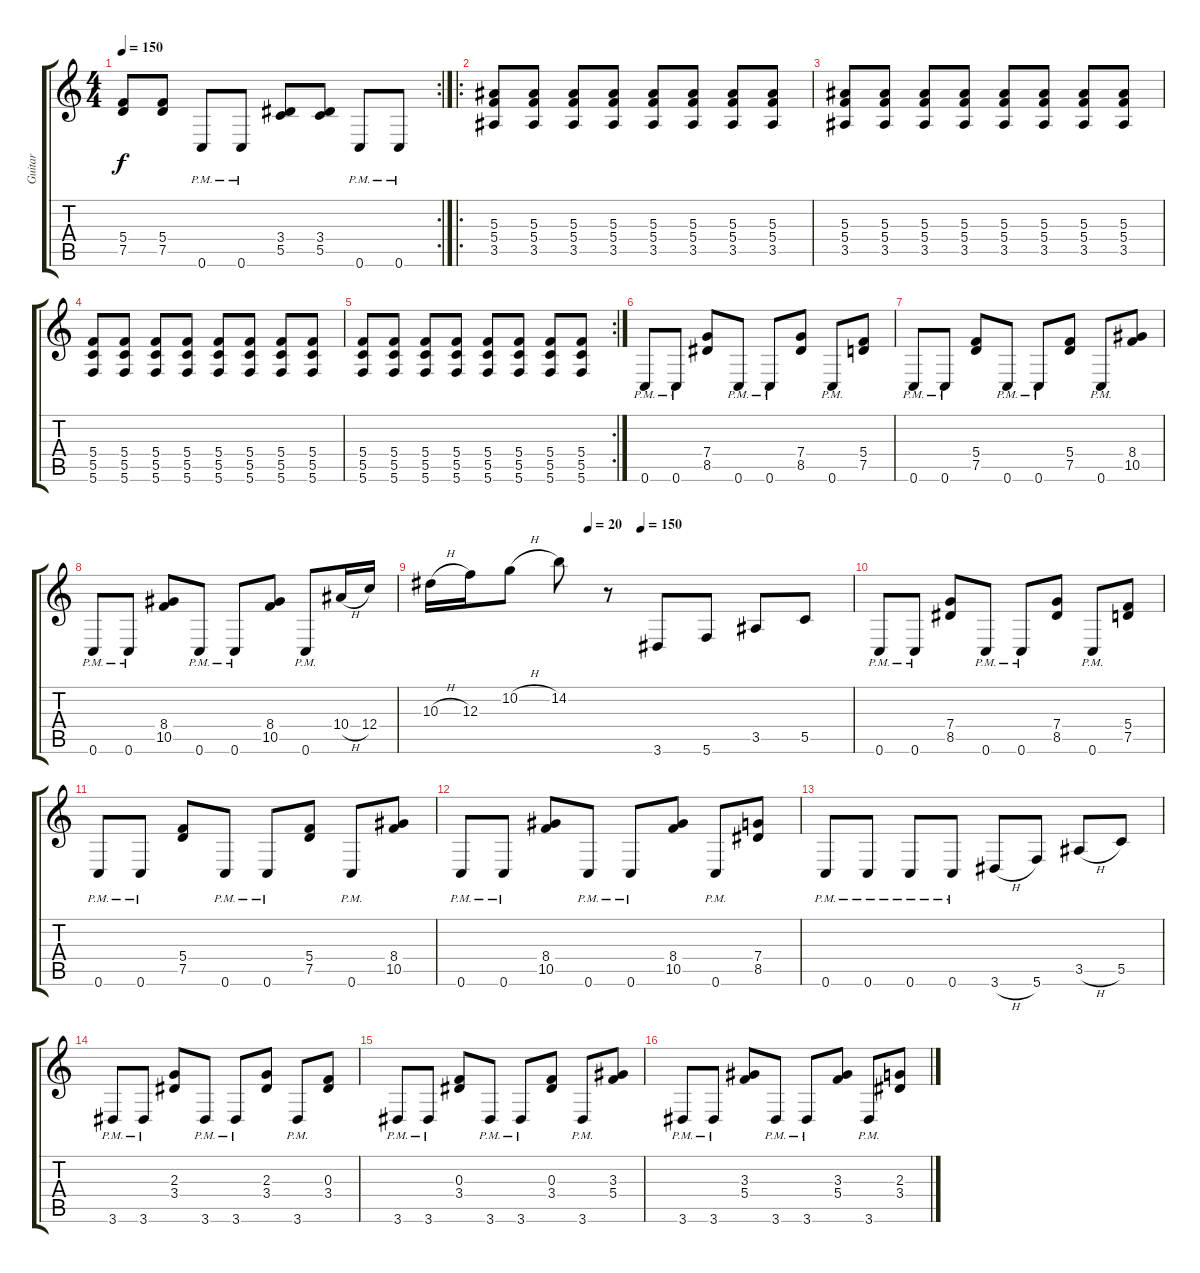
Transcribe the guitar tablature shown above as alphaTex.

\track ("Guitar" "Guitar") {instrument distortionguitar}
\staff {score tabs}
\tuning (D4 A3 F3 C3 G2 C2) {hide}
\rc 2
\ts (4 4)
\tempo 150
\clef g2
\ks c
(5.4 7.5).8{dy f} (5.4 7.5).8 0.6{pm}.8 0.6{pm}.8 (3.4 5.5).8 (3.4 5.5).8 0.6{pm}.8 0.6{pm}.8 |
\ro
(5.3 5.4 3.5).8 (5.3 5.4 3.5).8 (5.3 5.4 3.5).8 (5.3 5.4 3.5).8 (5.3 5.4 3.5).8 (5.3 5.4 3.5).8 (5.3 5.4 3.5).8 (5.3 5.4 3.5).8 |
(5.3 5.4 3.5).8 (5.3 5.4 3.5).8 (5.3 5.4 3.5).8 (5.3 5.4 3.5).8 (5.3 5.4 3.5).8 (5.3 5.4 3.5).8 (5.3 5.4 3.5).8 (5.3 5.4 3.5).8 |
(5.4 5.5 5.6).8 (5.4 5.5 5.6).8 (5.4 5.5 5.6).8 (5.4 5.5 5.6).8 (5.4 5.5 5.6).8 (5.4 5.5 5.6).8 (5.4 5.5 5.6).8 (5.4 5.5 5.6).8 |
\rc 2
(5.4 5.5 5.6).8 (5.4 5.5 5.6).8 (5.4 5.5 5.6).8 (5.4 5.5 5.6).8 (5.4 5.5 5.6).8 (5.4 5.5 5.6).8 (5.4 5.5 5.6).8 (5.4 5.5 5.6).8 |
0.6{pm}.8 0.6{pm}.8 (7.4 8.5).8 0.6{pm}.8 0.6{pm}.8 (7.4 8.5).8 0.6{pm}.8 (5.4 7.5).8 |
0.6{pm}.8 0.6{pm}.8 (5.4 7.5).8 0.6{pm}.8 0.6{pm}.8 (5.4 7.5).8 0.6{pm}.8 (8.4 10.5).8 |
0.6{pm}.8 0.6{pm}.8 (8.4 10.5).8 0.6{pm}.8 0.6{pm}.8 (8.4 10.5).8 0.6{pm}.8 10.4{h}.16 12.4.16 |
\tempo (20 0.375)
\tempo (150 0.5)
10.3{h}.16 12.3.16 10.2{h}.8 14.2.8 r.8 3.6.8 5.6.8 3.5.8 5.5.8 |
0.6{pm}.8 0.6{pm}.8 (7.4 8.5).8 0.6{pm}.8 0.6{pm}.8 (7.4 8.5).8 0.6{pm}.8 (5.4 7.5).8 |
0.6{pm}.8 0.6{pm}.8 (5.4 7.5).8 0.6{pm}.8 0.6{pm}.8 (5.4 7.5).8 0.6{pm}.8 (8.4 10.5).8 |
0.6{pm}.8 0.6{pm}.8 (8.4 10.5).8 0.6{pm}.8 0.6{pm}.8 (8.4 10.5).8 0.6{pm}.8 (7.4 8.5).8 |
0.6{pm}.8 0.6{pm}.8 0.6{pm}.8 0.6{pm}.8 3.6{h}.8 5.6.8 3.5{h}.8 5.5.8 |
3.6{pm}.8 3.6{pm}.8 (2.3 3.4).8 3.6{pm}.8 3.6{pm}.8 (2.3 3.4).8 3.6{pm}.8 (0.3 3.4).8 |
3.6{pm}.8 3.6{pm}.8 (0.3 3.4).8 3.6{pm}.8 3.6{pm}.8 (0.3 3.4).8 3.6{pm}.8 (3.3 5.4).8 |
3.6{pm}.8 3.6{pm}.8 (3.3 5.4).8 3.6{pm}.8 3.6{pm}.8 (3.3 5.4).8 3.6{pm}.8 (2.3 3.4).8
